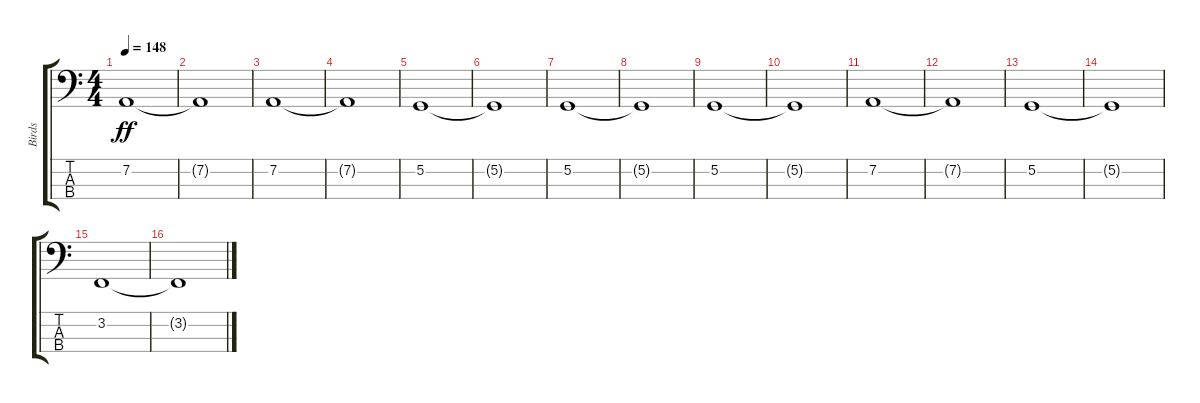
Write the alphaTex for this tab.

\track ("Birds" "Birds") {instrument birdtweet}
\staff {score tabs}
\tuning (G2 D2 A1 E1) {hide}
\ts (4 4)
\tempo 148
\clef f4
\ks c
7.2.1{dy ff} |
7.2{t}.1 |
7.2.1 |
7.2{t}.1 |
5.2.1 |
5.2{t}.1 |
5.2.1 |
5.2{t}.1 |
5.2.1 |
5.2{t}.1 |
7.2.1 |
7.2{t}.1 |
5.2.1 |
5.2{t}.1 |
3.2.1 |
3.2{t}.1
